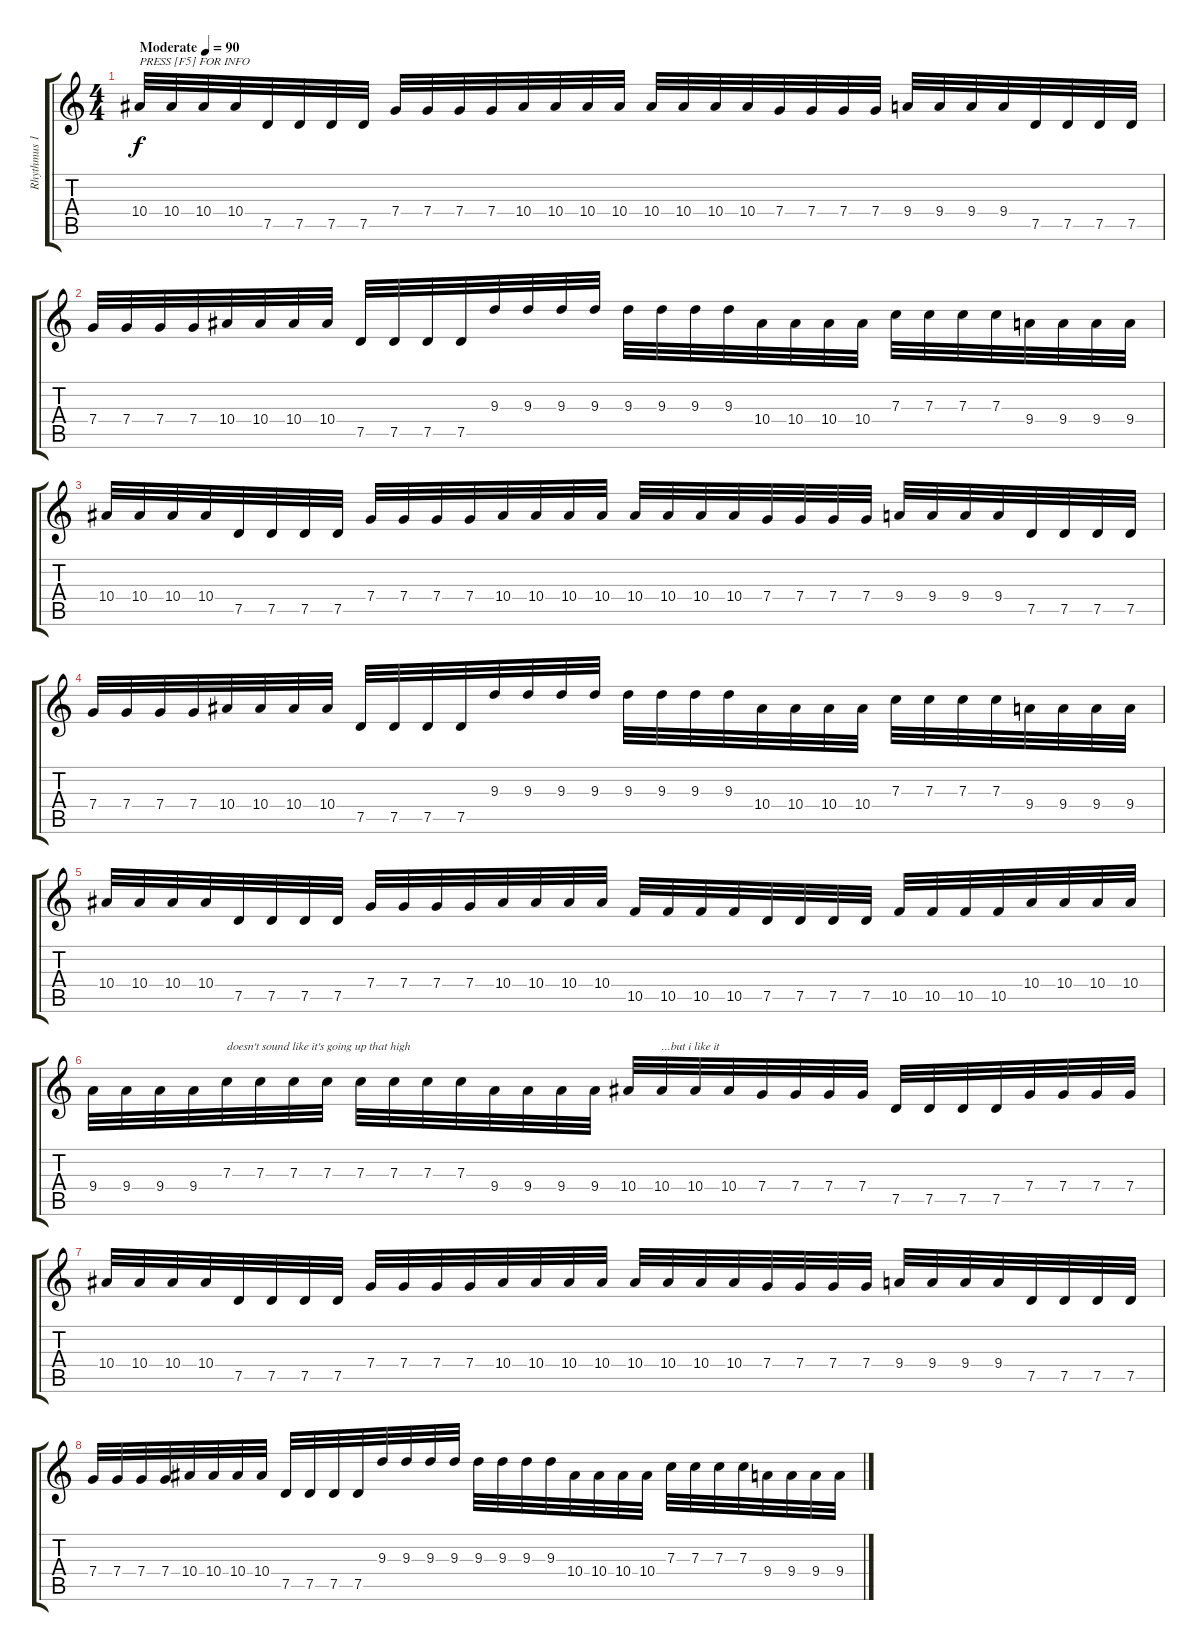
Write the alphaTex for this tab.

\track ("Rhythmus 1" "Rhythmus 1") {instrument distortionguitar}
\staff {score tabs}
\tuning (D4 A3 F3 C3 G2 D2) {hide}
\ts (4 4)
\tempo (90 "Moderate")
\clef g2
\ks c
10.4.32{txt "PRESS [F5] FOR INFO" dy f instrument distortionguitar} 10.4.32 10.4.32 10.4.32 7.5.32 7.5.32 7.5.32 7.5.32 7.4.32 7.4.32 7.4.32 7.4.32 10.4.32 10.4.32 10.4.32 10.4.32 10.4.32 10.4.32 10.4.32 10.4.32 7.4.32 7.4.32 7.4.32 7.4.32 9.4.32 9.4.32 9.4.32 9.4.32 7.5.32 7.5.32 7.5.32 7.5.32 |
7.4.32 7.4.32 7.4.32 7.4.32 10.4.32 10.4.32 10.4.32 10.4.32 7.5.32 7.5.32 7.5.32 7.5.32 9.3.32 9.3.32 9.3.32 9.3.32 9.3.32 9.3.32 9.3.32 9.3.32 10.4.32 10.4.32 10.4.32 10.4.32 7.3.32 7.3.32 7.3.32 7.3.32 9.4.32 9.4.32 9.4.32 9.4.32 |
10.4.32 10.4.32 10.4.32 10.4.32 7.5.32 7.5.32 7.5.32 7.5.32 7.4.32 7.4.32 7.4.32 7.4.32 10.4.32 10.4.32 10.4.32 10.4.32 10.4.32 10.4.32 10.4.32 10.4.32 7.4.32 7.4.32 7.4.32 7.4.32 9.4.32 9.4.32 9.4.32 9.4.32 7.5.32 7.5.32 7.5.32 7.5.32 |
7.4.32 7.4.32 7.4.32 7.4.32 10.4.32 10.4.32 10.4.32 10.4.32 7.5.32 7.5.32 7.5.32 7.5.32 9.3.32 9.3.32 9.3.32 9.3.32 9.3.32 9.3.32 9.3.32 9.3.32 10.4.32 10.4.32 10.4.32 10.4.32 7.3.32 7.3.32 7.3.32 7.3.32 9.4.32 9.4.32 9.4.32 9.4.32 |
10.4.32 10.4.32 10.4.32 10.4.32 7.5.32 7.5.32 7.5.32 7.5.32 7.4.32 7.4.32 7.4.32 7.4.32 10.4.32 10.4.32 10.4.32 10.4.32 10.5.32 10.5.32 10.5.32 10.5.32 7.5.32 7.5.32 7.5.32 7.5.32 10.5.32 10.5.32 10.5.32 10.5.32 10.4.32 10.4.32 10.4.32 10.4.32 |
9.4.32 9.4.32 9.4.32 9.4.32 7.3.32{txt "doesn't sound like it's going up that high"} 7.3.32 7.3.32 7.3.32 7.3.32 7.3.32 7.3.32 7.3.32 9.4.32 9.4.32 9.4.32 9.4.32 10.4.32 10.4.32{txt "...but i like it"} 10.4.32 10.4.32 7.4.32 7.4.32 7.4.32 7.4.32 7.5.32 7.5.32 7.5.32 7.5.32 7.4.32 7.4.32 7.4.32 7.4.32 |
10.4.32 10.4.32 10.4.32 10.4.32 7.5.32 7.5.32 7.5.32 7.5.32 7.4.32 7.4.32 7.4.32 7.4.32 10.4.32 10.4.32 10.4.32 10.4.32 10.4.32 10.4.32 10.4.32 10.4.32 7.4.32 7.4.32 7.4.32 7.4.32 9.4.32 9.4.32 9.4.32 9.4.32 7.5.32 7.5.32 7.5.32 7.5.32 |
7.4.32 7.4.32 7.4.32 7.4.32 10.4.32 10.4.32 10.4.32 10.4.32 7.5.32 7.5.32 7.5.32 7.5.32 9.3.32 9.3.32 9.3.32 9.3.32 9.3.32 9.3.32 9.3.32 9.3.32 10.4.32 10.4.32 10.4.32 10.4.32 7.3.32 7.3.32 7.3.32 7.3.32 9.4.32 9.4.32 9.4.32 9.4.32
